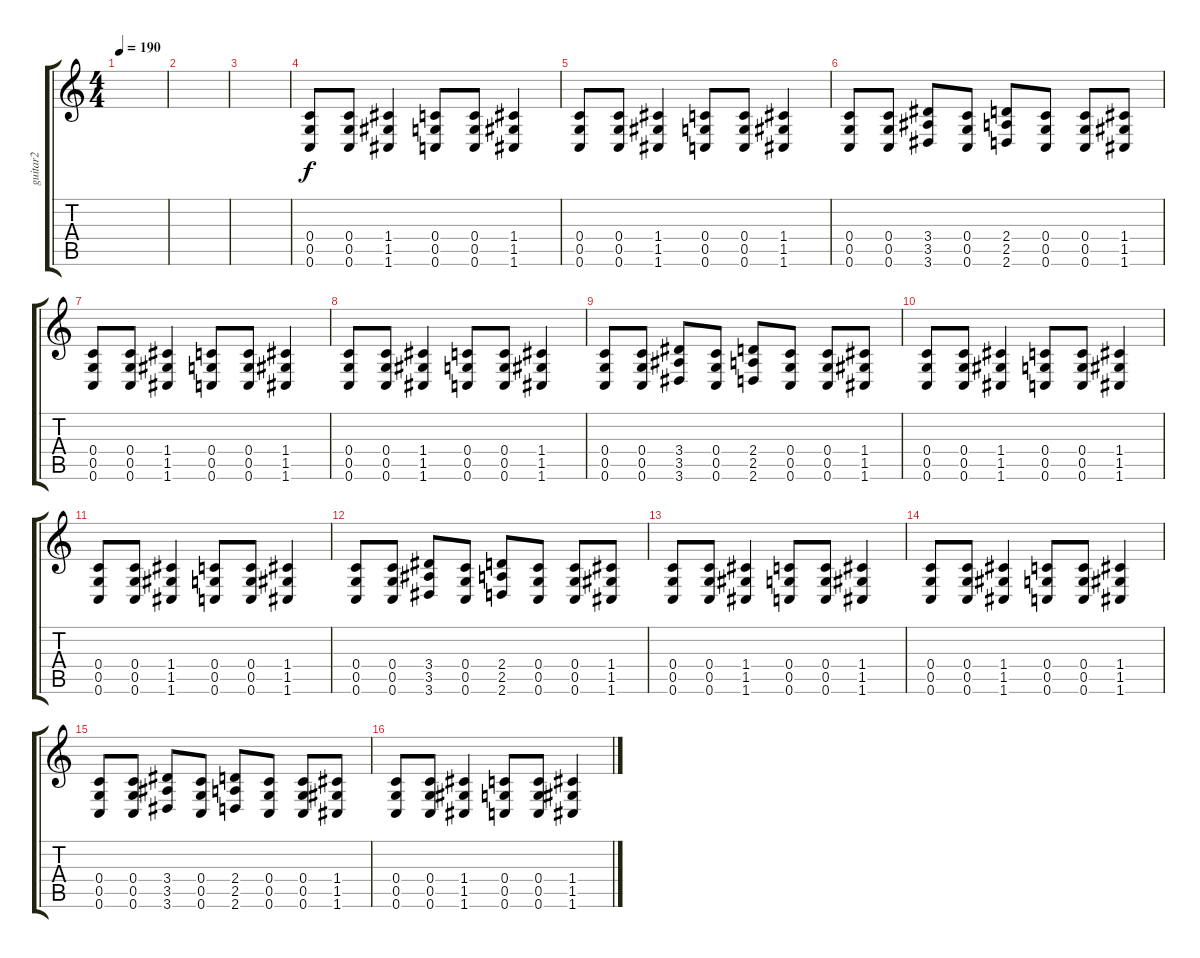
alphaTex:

\track ("guitar2" "guitar2") {instrument overdrivenguitar}
\staff {score tabs}
\tuning (D4 A3 F3 C3 G2 C2) {hide}
\ts (4 4)
\tempo 190
\clef g2
\ks c
|
|
|
(0.4 0.5 0.6).8 (0.4 0.5 0.6).8 (1.4 1.5 1.6).4 (0.4 0.5 0.6).8 (0.4 0.5 0.6).8 (1.4 1.5 1.6).4 |
(0.4 0.5 0.6).8 (0.4 0.5 0.6).8 (1.4 1.5 1.6).4 (0.4 0.5 0.6).8 (0.4 0.5 0.6).8 (1.4 1.5 1.6).4 |
(0.4 0.5 0.6).8 (0.4 0.5 0.6).8 (3.4 3.5 3.6).8 (0.4 0.5 0.6).8 (2.4 2.5 2.6).8 (0.4 0.5 0.6).8 (0.4 0.5 0.6).8 (1.4 1.5 1.6).8 |
(0.4 0.5 0.6).8 (0.4 0.5 0.6).8 (1.4 1.5 1.6).4 (0.4 0.5 0.6).8 (0.4 0.5 0.6).8 (1.4 1.5 1.6).4 |
(0.4 0.5 0.6).8 (0.4 0.5 0.6).8 (1.4 1.5 1.6).4 (0.4 0.5 0.6).8 (0.4 0.5 0.6).8 (1.4 1.5 1.6).4 |
(0.4 0.5 0.6).8 (0.4 0.5 0.6).8 (3.4 3.5 3.6).8 (0.4 0.5 0.6).8 (2.4 2.5 2.6).8 (0.4 0.5 0.6).8 (0.4 0.5 0.6).8 (1.4 1.5 1.6).8 |
(0.4 0.5 0.6).8 (0.4 0.5 0.6).8 (1.4 1.5 1.6).4 (0.4 0.5 0.6).8 (0.4 0.5 0.6).8 (1.4 1.5 1.6).4 |
(0.4 0.5 0.6).8 (0.4 0.5 0.6).8 (1.4 1.5 1.6).4 (0.4 0.5 0.6).8 (0.4 0.5 0.6).8 (1.4 1.5 1.6).4 |
(0.4 0.5 0.6).8 (0.4 0.5 0.6).8 (3.4 3.5 3.6).8 (0.4 0.5 0.6).8 (2.4 2.5 2.6).8 (0.4 0.5 0.6).8 (0.4 0.5 0.6).8 (1.4 1.5 1.6).8 |
(0.4 0.5 0.6).8 (0.4 0.5 0.6).8 (1.4 1.5 1.6).4 (0.4 0.5 0.6).8 (0.4 0.5 0.6).8 (1.4 1.5 1.6).4 |
(0.4 0.5 0.6).8 (0.4 0.5 0.6).8 (1.4 1.5 1.6).4 (0.4 0.5 0.6).8 (0.4 0.5 0.6).8 (1.4 1.5 1.6).4 |
(0.4 0.5 0.6).8 (0.4 0.5 0.6).8 (3.4 3.5 3.6).8 (0.4 0.5 0.6).8 (2.4 2.5 2.6).8 (0.4 0.5 0.6).8 (0.4 0.5 0.6).8 (1.4 1.5 1.6).8 |
(0.4 0.5 0.6).8 (0.4 0.5 0.6).8 (1.4 1.5 1.6).4 (0.4 0.5 0.6).8 (0.4 0.5 0.6).8 (1.4 1.5 1.6).4
